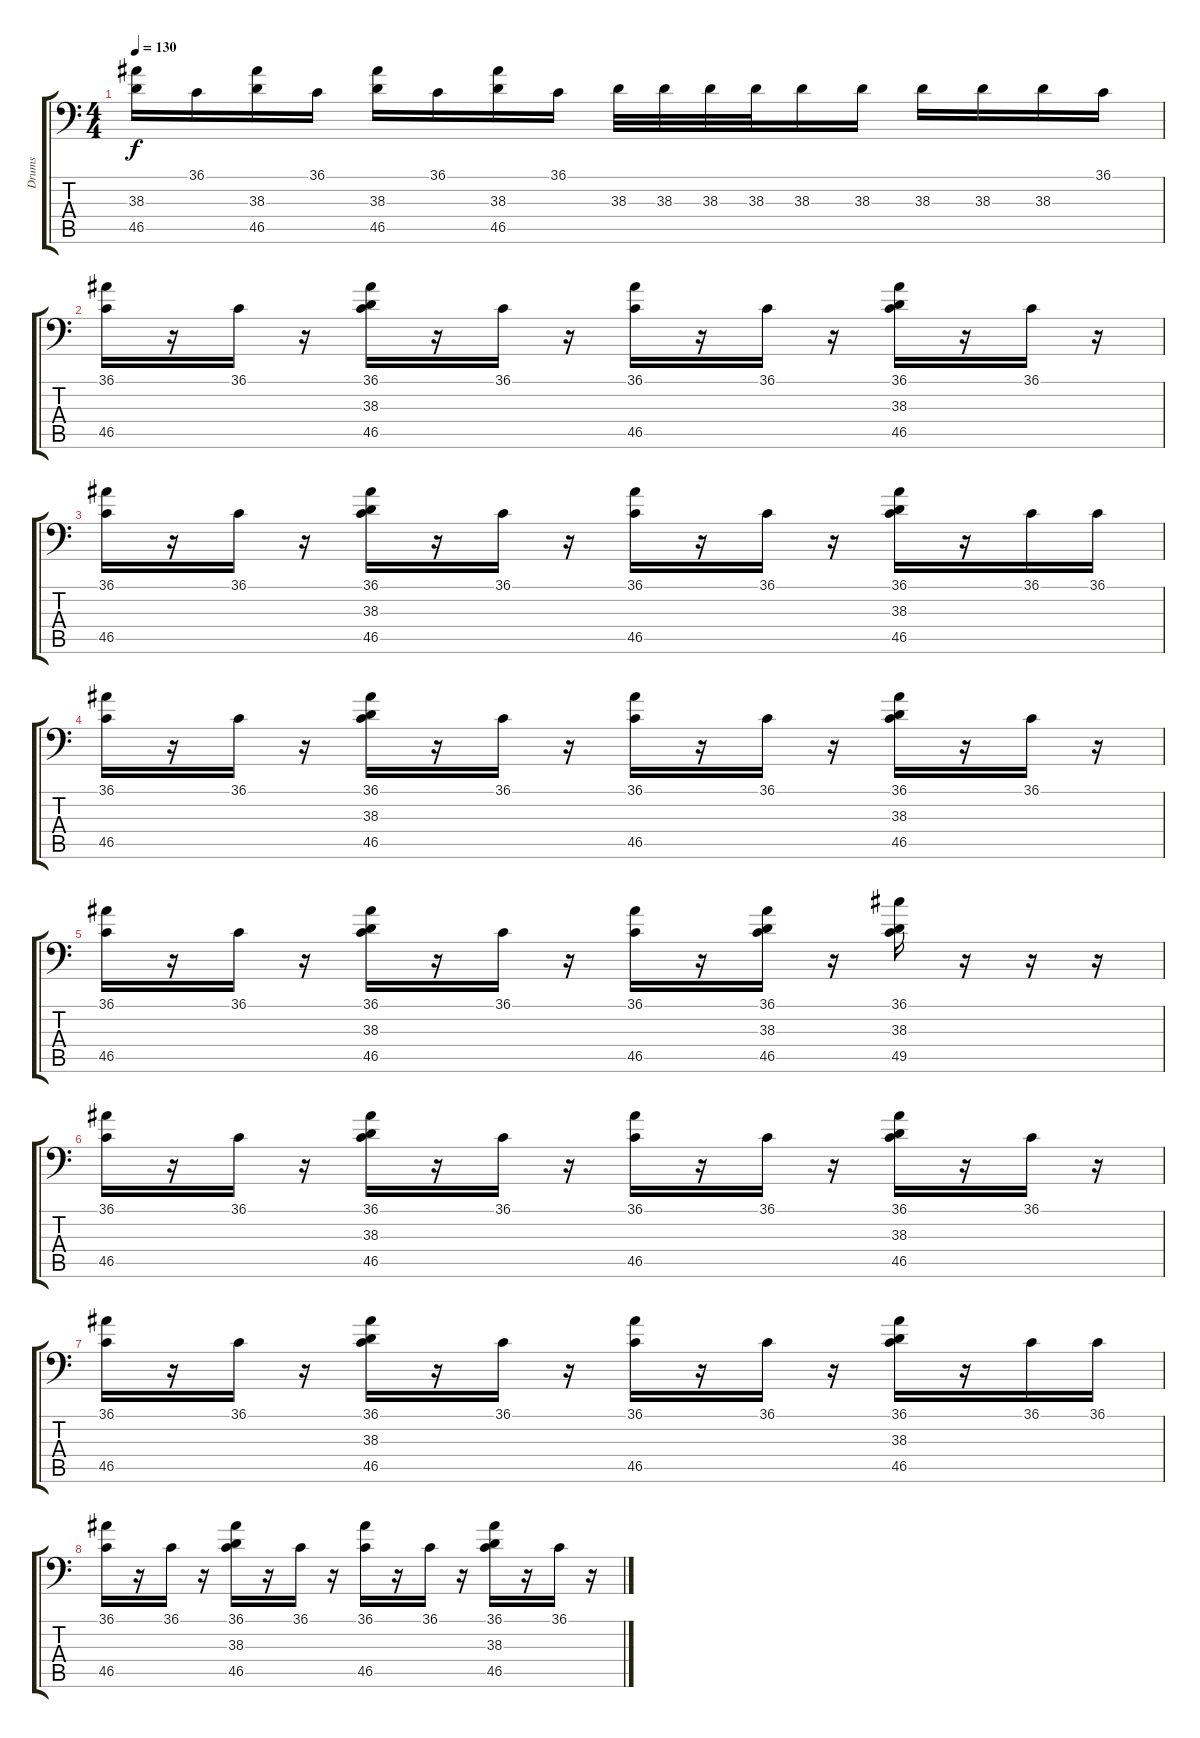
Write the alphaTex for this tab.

\track ("Drums" "Drums") {instrument acousticgrandpiano}
\staff {score tabs}
\tuning (C-1 C-1 C-1 C-1 C-1 C-1) {hide}
\ts (4 4)
\tempo 130
\clef f4
\ks c
(38.3 46.5).16{dy f} 36.1.16 (38.3 46.5).16 36.1.16 (38.3 46.5).16 36.1.16 (38.3 46.5).16 36.1.16 38.3.32 38.3.32 38.3.32 38.3.32 38.3.16 38.3.16 38.3.16 38.3.16 38.3.16 36.1.16 |
(36.1 46.5).16 r.16 36.1.16 r.16 (36.1 38.3 46.5).16 r.16 36.1.16 r.16 (36.1 46.5).16 r.16 36.1.16 r.16 (36.1 38.3 46.5).16 r.16 36.1.16 r.16 |
(36.1 46.5).16 r.16 36.1.16 r.16 (36.1 38.3 46.5).16 r.16 36.1.16 r.16 (36.1 46.5).16 r.16 36.1.16 r.16 (36.1 38.3 46.5).16 r.16 36.1.16 36.1.16 |
(36.1 46.5).16 r.16 36.1.16 r.16 (36.1 38.3 46.5).16 r.16 36.1.16 r.16 (36.1 46.5).16 r.16 36.1.16 r.16 (36.1 38.3 46.5).16 r.16 36.1.16 r.16 |
(36.1 46.5).16 r.16 36.1.16 r.16 (36.1 38.3 46.5).16 r.16 36.1.16 r.16 (36.1 46.5).16 r.16 (36.1 38.3 46.5).16 r.16 (36.1 38.3 49.5).16 r.16 r.16 r.16 |
(36.1 46.5).16 r.16 36.1.16 r.16 (36.1 38.3 46.5).16 r.16 36.1.16 r.16 (36.1 46.5).16 r.16 36.1.16 r.16 (36.1 38.3 46.5).16 r.16 36.1.16 r.16 |
(36.1 46.5).16 r.16 36.1.16 r.16 (36.1 38.3 46.5).16 r.16 36.1.16 r.16 (36.1 46.5).16 r.16 36.1.16 r.16 (36.1 38.3 46.5).16 r.16 36.1.16 36.1.16 |
(36.1 46.5).16 r.16 36.1.16 r.16 (36.1 38.3 46.5).16 r.16 36.1.16 r.16 (36.1 46.5).16 r.16 36.1.16 r.16 (36.1 38.3 46.5).16 r.16 36.1.16 r.16
